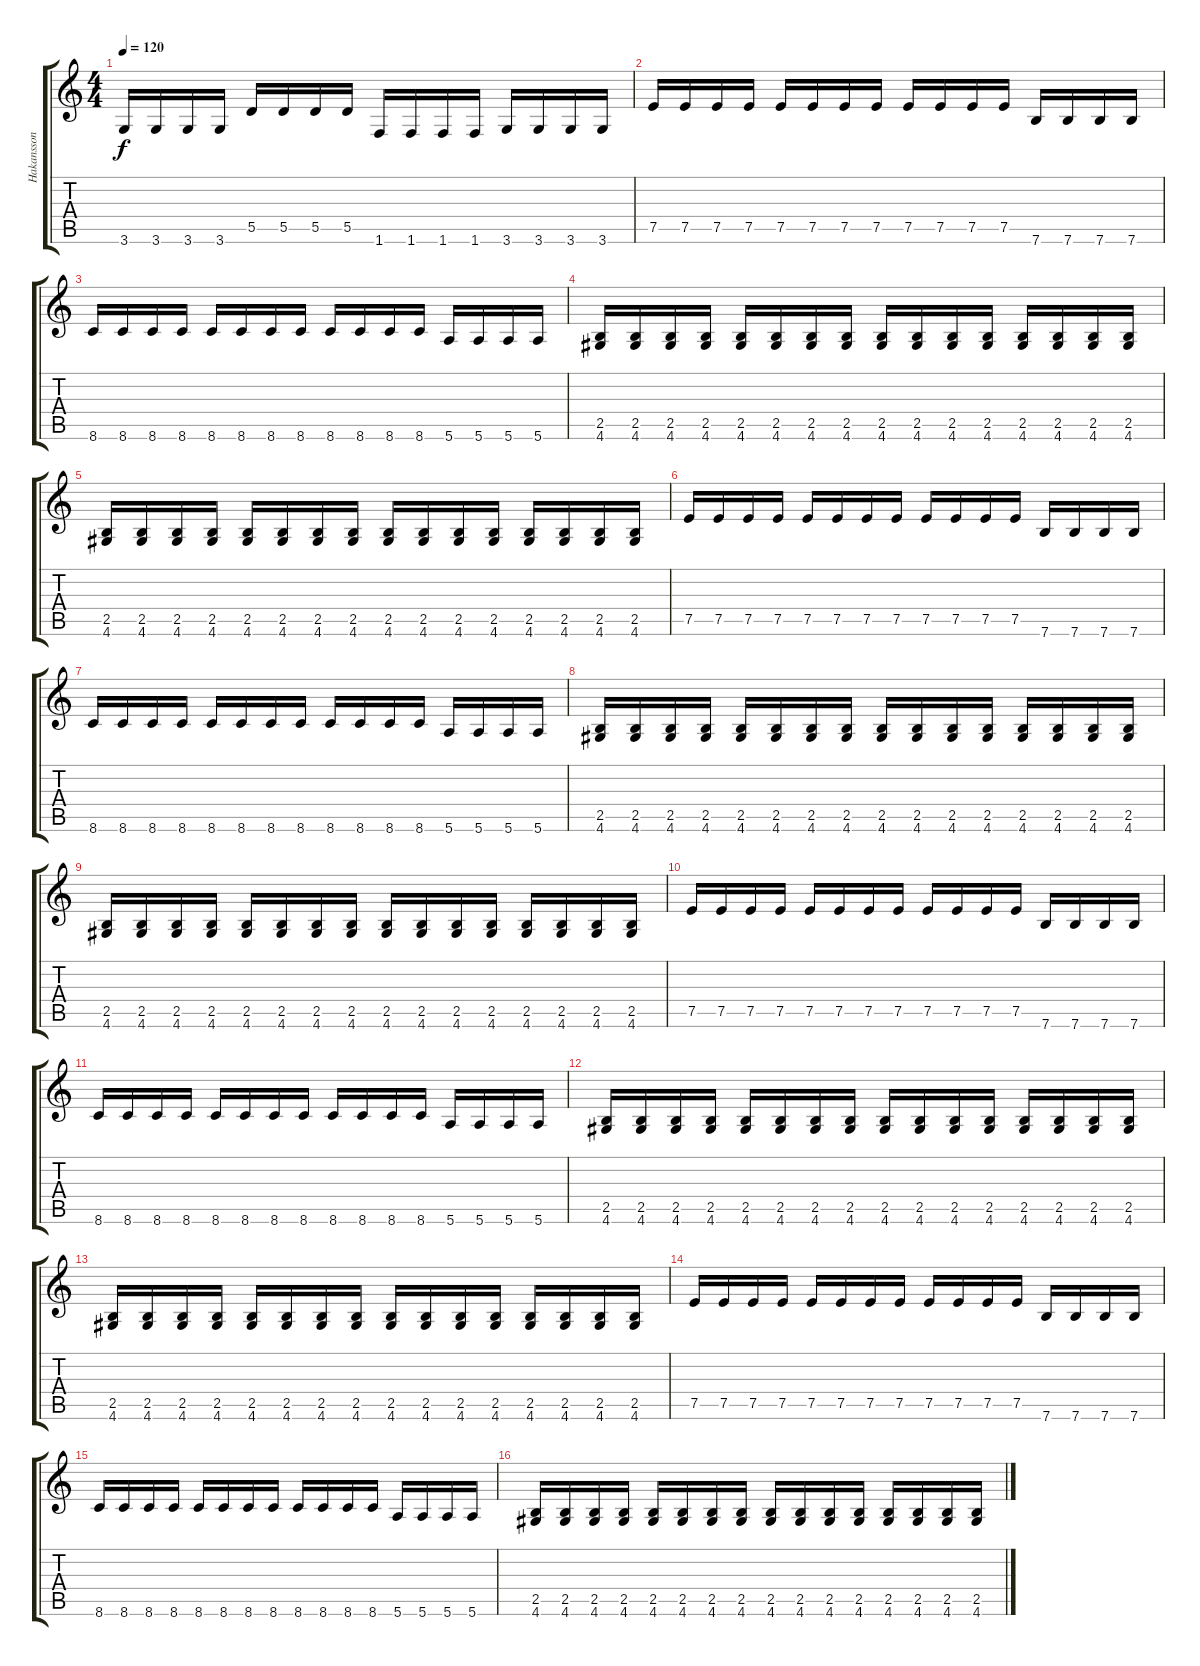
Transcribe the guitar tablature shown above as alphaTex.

\track ("Hakansson" "Hakansson") {instrument distortionguitar}
\staff {score tabs}
\tuning (E4 B3 G3 D3 A2 E2) {hide}
\ts (4 4)
\tempo 120
\clef g2
\ks c
3.6.16{dy f} 3.6.16 3.6.16 3.6.16 5.5.16 5.5.16 5.5.16 5.5.16 1.6.16 1.6.16 1.6.16 1.6.16 3.6.16 3.6.16 3.6.16 3.6.16 |
7.5.16 7.5.16 7.5.16 7.5.16 7.5.16 7.5.16 7.5.16 7.5.16 7.5.16 7.5.16 7.5.16 7.5.16 7.6.16 7.6.16 7.6.16 7.6.16 |
8.6.16 8.6.16 8.6.16 8.6.16 8.6.16 8.6.16 8.6.16 8.6.16 8.6.16 8.6.16 8.6.16 8.6.16 5.6.16 5.6.16 5.6.16 5.6.16 |
(2.5 4.6).16 (2.5 4.6).16 (2.5 4.6).16 (2.5 4.6).16 (2.5 4.6).16 (2.5 4.6).16 (2.5 4.6).16 (2.5 4.6).16 (2.5 4.6).16 (2.5 4.6).16 (2.5 4.6).16 (2.5 4.6).16 (2.5 4.6).16 (2.5 4.6).16 (2.5 4.6).16 (2.5 4.6).16 |
(2.5 4.6).16 (2.5 4.6).16 (2.5 4.6).16 (2.5 4.6).16 (2.5 4.6).16 (2.5 4.6).16 (2.5 4.6).16 (2.5 4.6).16 (2.5 4.6).16 (2.5 4.6).16 (2.5 4.6).16 (2.5 4.6).16 (2.5 4.6).16 (2.5 4.6).16 (2.5 4.6).16 (2.5 4.6).16 |
7.5.16 7.5.16 7.5.16 7.5.16 7.5.16 7.5.16 7.5.16 7.5.16 7.5.16 7.5.16 7.5.16 7.5.16 7.6.16 7.6.16 7.6.16 7.6.16 |
8.6.16 8.6.16 8.6.16 8.6.16 8.6.16 8.6.16 8.6.16 8.6.16 8.6.16 8.6.16 8.6.16 8.6.16 5.6.16 5.6.16 5.6.16 5.6.16 |
(2.5 4.6).16 (2.5 4.6).16 (2.5 4.6).16 (2.5 4.6).16 (2.5 4.6).16 (2.5 4.6).16 (2.5 4.6).16 (2.5 4.6).16 (2.5 4.6).16 (2.5 4.6).16 (2.5 4.6).16 (2.5 4.6).16 (2.5 4.6).16 (2.5 4.6).16 (2.5 4.6).16 (2.5 4.6).16 |
(2.5 4.6).16 (2.5 4.6).16 (2.5 4.6).16 (2.5 4.6).16 (2.5 4.6).16 (2.5 4.6).16 (2.5 4.6).16 (2.5 4.6).16 (2.5 4.6).16 (2.5 4.6).16 (2.5 4.6).16 (2.5 4.6).16 (2.5 4.6).16 (2.5 4.6).16 (2.5 4.6).16 (2.5 4.6).16 |
7.5.16 7.5.16 7.5.16 7.5.16 7.5.16 7.5.16 7.5.16 7.5.16 7.5.16 7.5.16 7.5.16 7.5.16 7.6.16 7.6.16 7.6.16 7.6.16 |
8.6.16 8.6.16 8.6.16 8.6.16 8.6.16 8.6.16 8.6.16 8.6.16 8.6.16 8.6.16 8.6.16 8.6.16 5.6.16 5.6.16 5.6.16 5.6.16 |
(2.5 4.6).16 (2.5 4.6).16 (2.5 4.6).16 (2.5 4.6).16 (2.5 4.6).16 (2.5 4.6).16 (2.5 4.6).16 (2.5 4.6).16 (2.5 4.6).16 (2.5 4.6).16 (2.5 4.6).16 (2.5 4.6).16 (2.5 4.6).16 (2.5 4.6).16 (2.5 4.6).16 (2.5 4.6).16 |
(2.5 4.6).16 (2.5 4.6).16 (2.5 4.6).16 (2.5 4.6).16 (2.5 4.6).16 (2.5 4.6).16 (2.5 4.6).16 (2.5 4.6).16 (2.5 4.6).16 (2.5 4.6).16 (2.5 4.6).16 (2.5 4.6).16 (2.5 4.6).16 (2.5 4.6).16 (2.5 4.6).16 (2.5 4.6).16 |
7.5.16 7.5.16 7.5.16 7.5.16 7.5.16 7.5.16 7.5.16 7.5.16 7.5.16 7.5.16 7.5.16 7.5.16 7.6.16 7.6.16 7.6.16 7.6.16 |
8.6.16 8.6.16 8.6.16 8.6.16 8.6.16 8.6.16 8.6.16 8.6.16 8.6.16 8.6.16 8.6.16 8.6.16 5.6.16 5.6.16 5.6.16 5.6.16 |
(2.5 4.6).16 (2.5 4.6).16 (2.5 4.6).16 (2.5 4.6).16 (2.5 4.6).16 (2.5 4.6).16 (2.5 4.6).16 (2.5 4.6).16 (2.5 4.6).16 (2.5 4.6).16 (2.5 4.6).16 (2.5 4.6).16 (2.5 4.6).16 (2.5 4.6).16 (2.5 4.6).16 (2.5 4.6).16
